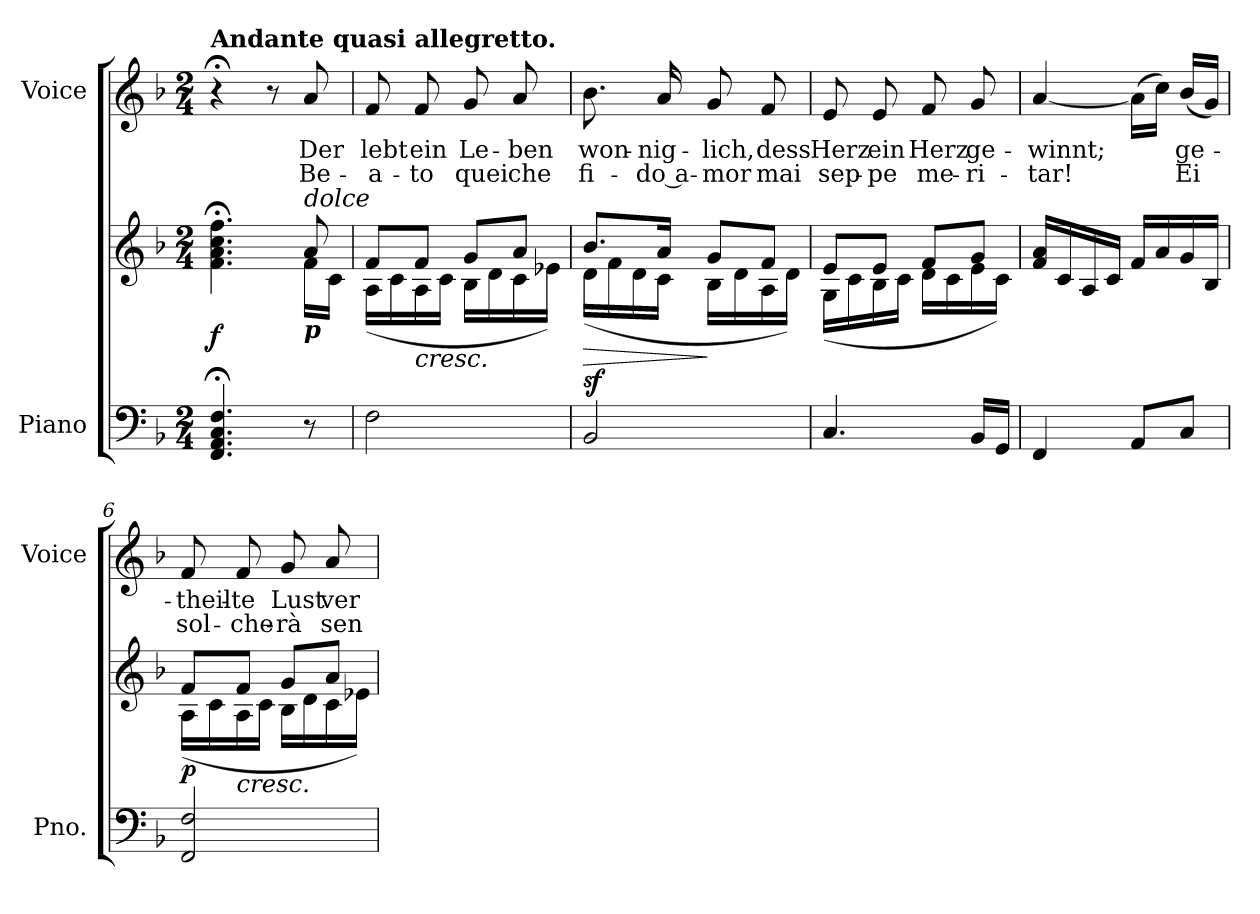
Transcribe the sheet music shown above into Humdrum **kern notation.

**kern	**kern	**dynam	**kern	**text	**text
*part2	*part2	*part2	*part1	*part1	*part1
*staff3	*staff2	*staff2/3	*staff1	*staff1	*staff1
*I"Piano	*	*	*I"Voice	*	*
*I'Pno.	*	*	*I'Voice	*	*
!!LO:PB:g=z
*clefF4	*clefG2	*	*clefG2	*	*
*k[b-]	*k[b-]	*	*k[b-]	*	*
*F:	*F:	*	*F:	*	*
*M2/4	*M2/4	*	*M2/4	*	*
*MM80	*MM80	*	*MM80	*	*
=1	=1	=1	=1	=1	=1
*	*^	*	*	*	*
!	!	!	!	!LO:TX:a:B:t=Andante quasi allegretto.	!	!
4.FFi/; 4.AAi; 4.Ci; 4.Fi;	4.fi\; 4.ai; 4.cci; 4.ffi;	4.ryy	f	4r;	.	.
.	.	.	.	8r	.	.
!	!LO:TX:b:Bi:t=p	!	!	!	!	!
!	!LO:TX:i:t=dolce	!	!	!	!	!
!	!	!	!	!	!LO:LY:b:color=#000000	!LO:LY:b:color=#000000
8r	8ai/	16fi\LL	.	8ai/	Der	Be-
.	.	16ci\JJ	.	.	.	.
=2	=2	=2	=2	=2	=2	=2
!	!	!	!	!	!LO:LY:b:color=#000000	!LO:LY:b:color=#000000
2Fi\	8fi/L	(16Ai\LL	.	8fi/	lebt	-a-
.	.	16ci\	.	.	.	.
!	!LO:TX:b:i:t=cresc.	!	!	!	!	!
!	!	!	!	!	!LO:LY:b:color=#000000	!LO:LY:b:color=#000000
.	8fi/J	16Ai\	.	8fi/	ein	-to
.	.	16ci\JJ	.	.	.	.
!	!	!	!	!	!LO:LY:b:color=#000000	!LO:LY:b:color=#000000
.	8gi/L	16B-i\LL	.	8gi/	Le-	quei
.	.	16di\	.	.	.	.
!	!	!	!	!	!LO:LY:b:color=#000000	!LO:LY:b:color=#000000
.	8ai/J	16ci\	.	8ai/	-ben	che
.	.	16e-Xi\JJ)	.	.	.	.
=3	=3	=3	=3	=3	=3	=3
!	!	!	!LO:HP:b	!	!	!
!	!	!	!	!	!LO:LY:b:color=#000000	!LO:LY:b:color=#000000
2BB-i/	8.b-i/L	(16di\LL	> sf	8.b-i\	won-	fi-
.	.	16fi\	.	.	.	.
.	.	16di\	.	.	.	.
!	!	!	!	!	!LO:LY:b:color=#000000	!LO:LY:b:color=#000000
.	16ai/Jk	16ci\JJ	.	16ai/	-nig-	-do a-
!	!	!	!	!	!LO:LY:b:color=#000000	!LO:LY:b:color=#000000
.	8gi/L	16B-i\LL	]	8gi/	-lich,	-mor
.	.	16di\	.	.	.	.
!	!	!	!	!	!LO:LY:b:color=#000000	!LO:LY:b:color=#000000
.	8fi/J	16Ai\	.	8fi/	dess	mai
.	.	16di\JJ)	.	.	.	.
=4	=4	=4	=4	=4	=4	=4
!	!	!	!	!	!LO:LY:b:color=#000000	!LO:LY:b:color=#000000
4.Ci/	8ei/L	(16Gi\LL	.	8ei/	Herz	sep-
.	.	16ci\	.	.	.	.
!	!	!	!	!	!LO:LY:b:color=#000000	!LO:LY:b:color=#000000
.	8ei/J	16B-i\	.	8ei/	ein	-pe
.	.	16ci\JJ	.	.	.	.
!	!	!	!	!	!LO:LY:b:color=#000000	!LO:LY:b:color=#000000
.	8fi/L	16di\LL	.	8fi/	Herz	me-
.	.	16ci\	.	.	.	.
!	!	!	!	!	!LO:LY:b:color=#000000	!LO:LY:b:color=#000000
16BB-i/LL	8gi/J	16ei\	.	8gi/	ge-	-ri-
16GGi/JJ	.	16ci\JJ)	.	.	.	.
*	*v	*v	*	*	*	*
=5	=5	=5	=5	=5	=5
*	*^	*	*	*	*
!	!	!	!	!	!LO:LY:b:color=#000000	!LO:LY:b:color=#000000
*	*v	*v	*	*	*	*
4FFi/	16fi/ 16aiLL	.	[<4ai/	-winnt;	-tar!
.	16ci/	.	.	.	.
.	16Ai/	.	.	.	.
.	16ci/JJ	.	.	.	.
8AAi/L	16fi/LL	.	(16ai\LL]	.	.
.	16ai/	.	16cci\JJ)	.	.
!	!	!	!	!LO:LY:b:color=#000000	!LO:LY:b:color=#000000
8Ci/J	16gi/	.	(16b-i/LL	ge-	Ei
.	16B-i/JJ	.	16gi/JJ)	.	.
!!LO:LB:g=z
=6	=6	=6	=6	=6	=6
*	*^	*	*	*	*
!	!	!	!	!	!LO:LY:b:color=#000000	!LO:LY:b:color=#000000
2FFi/ 2Fi	8fi/L	(16Ai\LL	p	8fi/	-theil-	sol-
.	.	16ci\	.	.	.	.
!	!LO:TX:b:i:t=cresc.	!	!	!	!	!
!	!	!	!	!	!LO:LY:b:color=#000000	!LO:LY:b:color=#000000
.	8fi/J	16Ai\	.	8fi/	-te	-che-
.	.	16ci\JJ	.	.	.	.
!	!	!	!	!	!LO:LY:b:color=#000000	!LO:LY:b:color=#000000
.	8gi/L	16B-i\LL	.	8gi/	Lust	-rà
.	.	16di\	.	.	.	.
!	!	!	!	!	!LO:LY:b:color=#000000	!LO:LY:b:color=#000000
.	8ai/J	16ci\	.	8ai/	ver-	sen-
.	.	16e-Xi\JJ)	.	.	.	.
*	*v	*v	*	*	*	*
=	=	=	=	=	=
*-	*-	*-	*-	*-	*-
